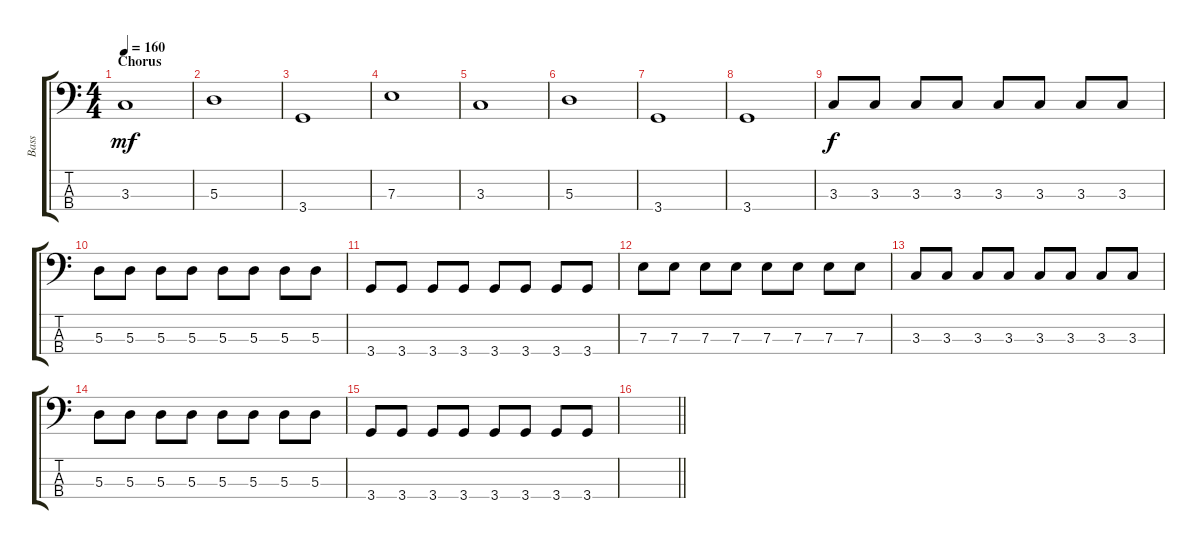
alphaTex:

\track ("Bass" "Bass") {instrument electricbassfinger}
\staff {score tabs}
\tuning (G2 D2 A1 E1) {hide}
\ts (4 4)
\section ("" "Chorus")
\tempo 160
\clef f4
\ks c
3.3.1{dy mf} |
5.3.1 |
3.4.1 |
7.3.1 |
3.3.1 |
5.3.1 |
3.4.1 |
3.4.1 |
3.3.8{dy f} 3.3.8 3.3.8 3.3.8 3.3.8 3.3.8 3.3.8 3.3.8 |
5.3.8 5.3.8 5.3.8 5.3.8 5.3.8 5.3.8 5.3.8 5.3.8 |
3.4.8 3.4.8 3.4.8 3.4.8 3.4.8 3.4.8 3.4.8 3.4.8 |
7.3.8 7.3.8 7.3.8 7.3.8 7.3.8 7.3.8 7.3.8 7.3.8 |
3.3.8 3.3.8 3.3.8 3.3.8 3.3.8 3.3.8 3.3.8 3.3.8 |
5.3.8 5.3.8 5.3.8 5.3.8 5.3.8 5.3.8 5.3.8 5.3.8 |
3.4.8 3.4.8 3.4.8 3.4.8 3.4.8 3.4.8 3.4.8 3.4.8 |
\barLineRight lightlight
